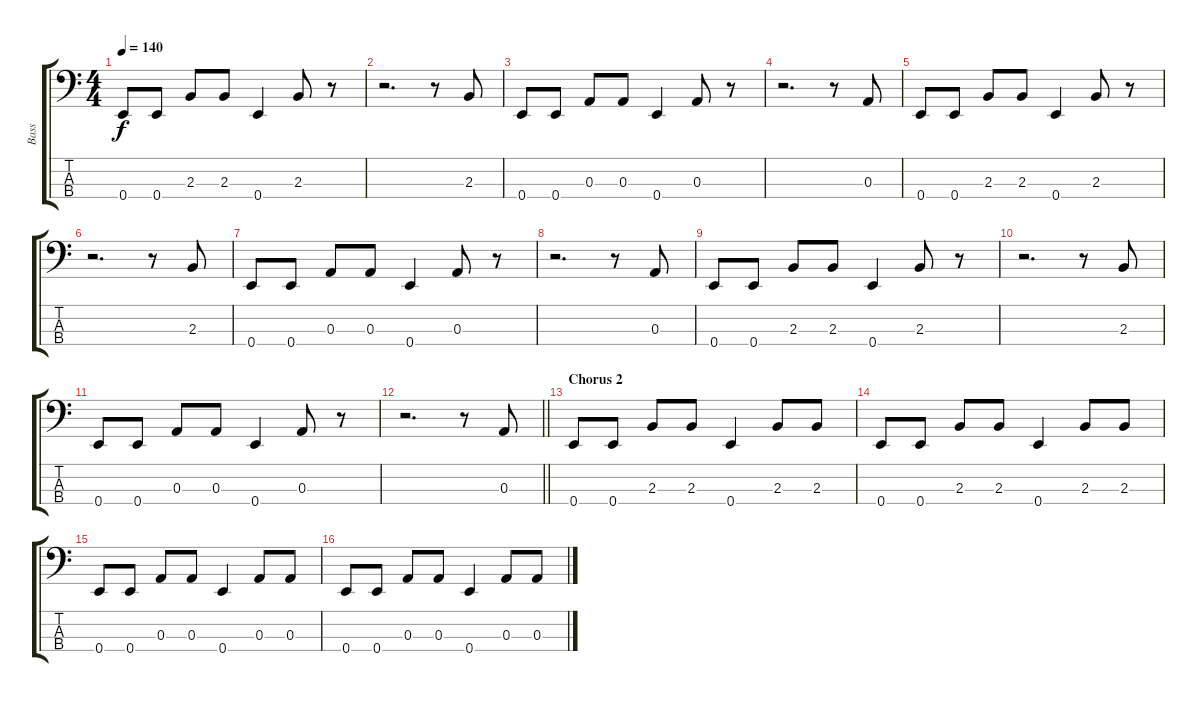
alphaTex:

\track ("Bass" "Bass") {instrument electricbassfinger}
\staff {score tabs}
\tuning (G2 D2 A1 E1) {hide}
\ts (4 4)
\tempo 140
\clef f4
\ks c
0.4.8{dy f} 0.4.8 2.3.8 2.3.8 0.4.4 2.3.8 r.8 |
r.2{d} r.8 2.3.8 |
0.4.8 0.4.8 0.3.8 0.3.8 0.4.4 0.3.8 r.8 |
r.2{d} r.8 0.3.8 |
0.4.8 0.4.8 2.3.8 2.3.8 0.4.4 2.3.8 r.8 |
r.2{d} r.8 2.3.8 |
0.4.8 0.4.8 0.3.8 0.3.8 0.4.4 0.3.8 r.8 |
r.2{d} r.8 0.3.8 |
0.4.8 0.4.8 2.3.8 2.3.8 0.4.4 2.3.8 r.8 |
r.2{d} r.8 2.3.8 |
0.4.8 0.4.8 0.3.8 0.3.8 0.4.4 0.3.8 r.8 |
\barLineRight lightlight
r.2{d} r.8 0.3.8 |
\section ("" "Chorus 2")
0.4.8 0.4.8 2.3.8 2.3.8 0.4.4 2.3.8 2.3.8 |
0.4.8 0.4.8 2.3.8 2.3.8 0.4.4 2.3.8 2.3.8 |
0.4.8 0.4.8 0.3.8 0.3.8 0.4.4 0.3.8 0.3.8 |
0.4.8 0.4.8 0.3.8 0.3.8 0.4.4 0.3.8 0.3.8
